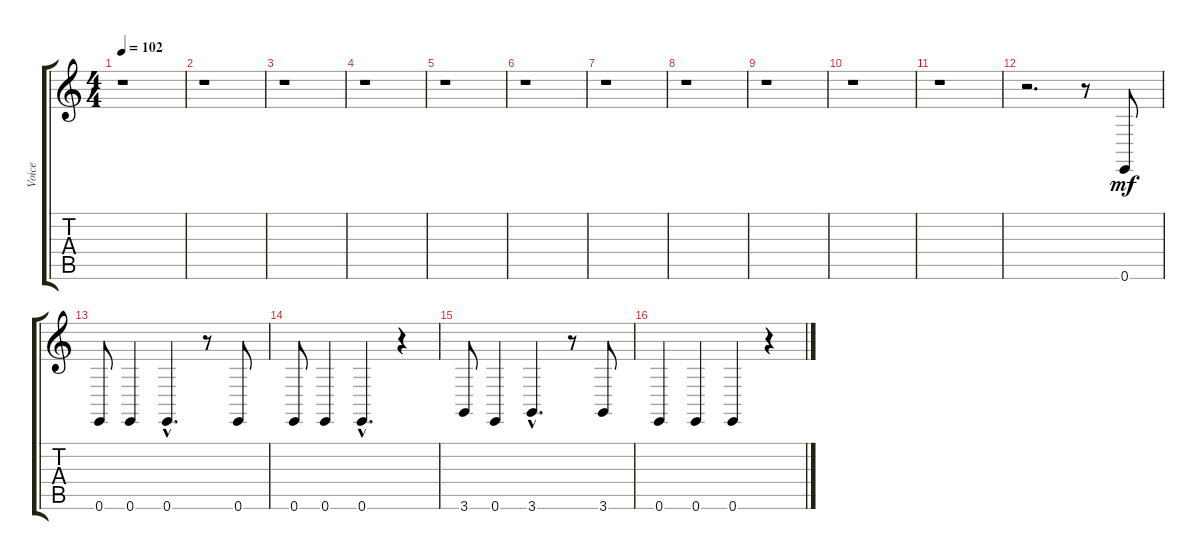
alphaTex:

\track ("Voice" "Voice") {instrument acousticgrandpiano}
\staff {score tabs}
\tuning (E4 B3 G3 D3 A2 E2) {hide}
\ts (4 4)
\tempo 102
\clef g2
\ks c
r.1{dy mf instrument acousticgrandpiano} |
r.1 |
r.1 |
r.1 |
r.1 |
r.1 |
r.1 |
r.1 |
r.1 |
r.1 |
r.1 |
r.2{d} r.8 0.6.8 |
0.6.8 0.6.4 0.6{hac}.4{d} r.8 0.6.8 |
0.6.8 0.6.4 0.6{hac}.4{d} r.4 |
3.6.8 0.6.4 3.6{hac}.4{d} r.8 3.6.8 |
0.6.4 0.6.4 0.6.4 r.4
